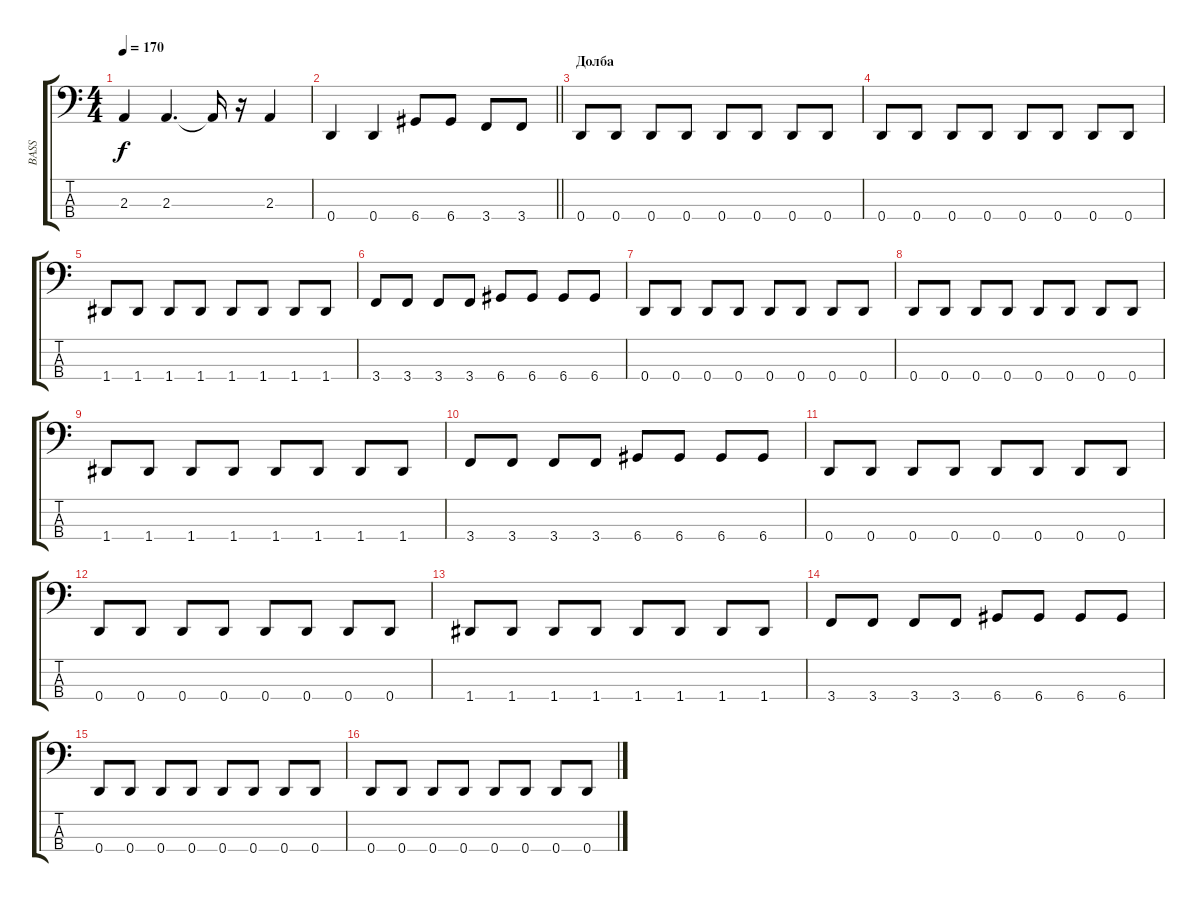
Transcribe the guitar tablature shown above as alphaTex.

\track ("BASS" "BASS") {instrument electricbasspick}
\staff {score tabs}
\tuning (F2 C2 G1 D1) {hide}
\ts (4 4)
\tempo 170
\clef f4
\ks c
2.3.4{dy f} 2.3.4{d} 2.3{t}.16 r.16 2.3.4 |
\barLineRight lightlight
0.4.4 0.4.4 6.4.8 6.4.8 3.4.8 3.4.8 |
\section ("" "Долба")
0.4.8 0.4.8 0.4.8 0.4.8 0.4.8 0.4.8 0.4.8 0.4.8 |
0.4.8 0.4.8 0.4.8 0.4.8 0.4.8 0.4.8 0.4.8 0.4.8 |
1.4.8 1.4.8 1.4.8 1.4.8 1.4.8 1.4.8 1.4.8 1.4.8 |
3.4.8 3.4.8 3.4.8 3.4.8 6.4.8 6.4.8 6.4.8 6.4.8 |
0.4.8 0.4.8 0.4.8 0.4.8 0.4.8 0.4.8 0.4.8 0.4.8 |
0.4.8 0.4.8 0.4.8 0.4.8 0.4.8 0.4.8 0.4.8 0.4.8 |
1.4.8 1.4.8 1.4.8 1.4.8 1.4.8 1.4.8 1.4.8 1.4.8 |
3.4.8 3.4.8 3.4.8 3.4.8 6.4.8 6.4.8 6.4.8 6.4.8 |
0.4.8 0.4.8 0.4.8 0.4.8 0.4.8 0.4.8 0.4.8 0.4.8 |
0.4.8 0.4.8 0.4.8 0.4.8 0.4.8 0.4.8 0.4.8 0.4.8 |
1.4.8 1.4.8 1.4.8 1.4.8 1.4.8 1.4.8 1.4.8 1.4.8 |
3.4.8 3.4.8 3.4.8 3.4.8 6.4.8 6.4.8 6.4.8 6.4.8 |
0.4.8 0.4.8 0.4.8 0.4.8 0.4.8 0.4.8 0.4.8 0.4.8 |
0.4.8 0.4.8 0.4.8 0.4.8 0.4.8 0.4.8 0.4.8 0.4.8
